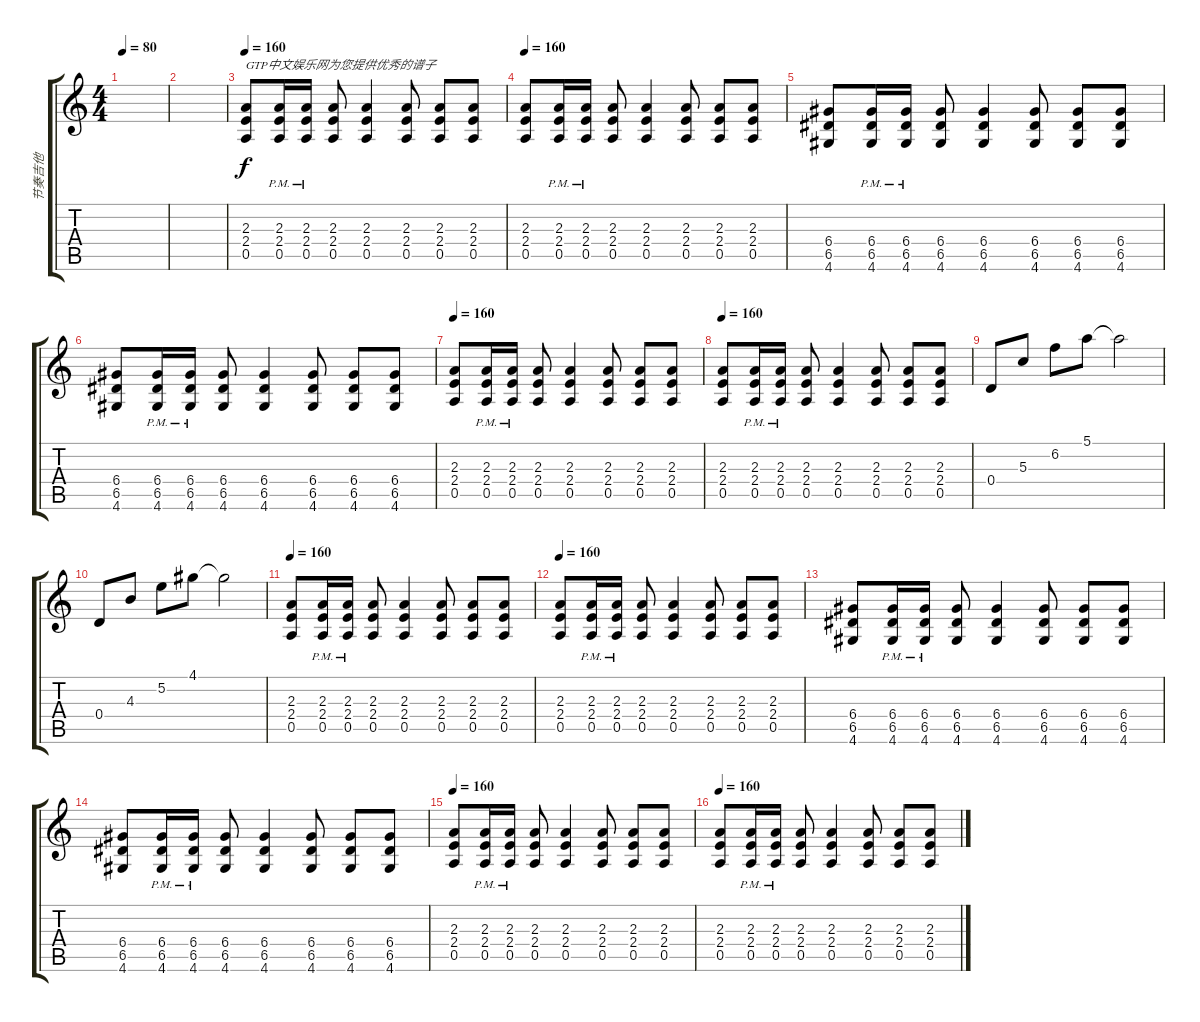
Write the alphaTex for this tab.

\track ("节奏吉他" "节奏吉他") {instrument overdrivenguitar}
\staff {score tabs}
\tuning (E4 B3 G3 D3 A2 E2) {hide}
\ts (4 4)
\tempo 80
\clef g2
\ks c
|
|
\tempo 160
(2.3 2.4 0.5).8{txt "GTP中文娱乐网为您提供优秀的谱子"} (2.3{pm} 2.4{pm} 0.5{pm}).16 (2.3{pm} 2.4{pm} 0.5{pm}).16 (2.3 2.4 0.5).8 (2.3 2.4 0.5).4 (2.3 2.4 0.5).8 (2.3 2.4 0.5).8 (2.3 2.4 0.5).8 |
\tempo 160
(2.3 2.4 0.5).8 (2.3{pm} 2.4{pm} 0.5{pm}).16 (2.3{pm} 2.4{pm} 0.5{pm}).16 (2.3 2.4 0.5).8 (2.3 2.4 0.5).4 (2.3 2.4 0.5).8 (2.3 2.4 0.5).8 (2.3 2.4 0.5).8 |
(6.4 6.5 4.6).8 (6.4{pm} 6.5{pm} 4.6{pm}).16 (6.4{pm} 6.5{pm} 4.6{pm}).16 (6.4 6.5 4.6).8 (6.4 6.5 4.6).4 (6.4 6.5 4.6).8 (6.4 6.5 4.6).8 (6.4 6.5 4.6).8 |
(6.4 6.5 4.6).8 (6.4{pm} 6.5{pm} 4.6{pm}).16 (6.4{pm} 6.5{pm} 4.6{pm}).16 (6.4 6.5 4.6).8 (6.4 6.5 4.6).4 (6.4 6.5 4.6).8 (6.4 6.5 4.6).8 (6.4 6.5 4.6).8 |
\tempo 160
(2.3 2.4 0.5).8 (2.3{pm} 2.4{pm} 0.5{pm}).16 (2.3{pm} 2.4{pm} 0.5{pm}).16 (2.3 2.4 0.5).8 (2.3 2.4 0.5).4 (2.3 2.4 0.5).8 (2.3 2.4 0.5).8 (2.3 2.4 0.5).8 |
\tempo 160
(2.3 2.4 0.5).8 (2.3{pm} 2.4{pm} 0.5{pm}).16 (2.3{pm} 2.4{pm} 0.5{pm}).16 (2.3 2.4 0.5).8 (2.3 2.4 0.5).4 (2.3 2.4 0.5).8 (2.3 2.4 0.5).8 (2.3 2.4 0.5).8 |
0.4.8 5.3.8 6.2.8 5.1.8 5.1{t}.2 |
0.4.8 4.3.8 5.2.8 4.1.8 4.1{t}.2 |
\tempo 160
(2.3 2.4 0.5).8 (2.3{pm} 2.4{pm} 0.5{pm}).16 (2.3{pm} 2.4{pm} 0.5{pm}).16 (2.3 2.4 0.5).8 (2.3 2.4 0.5).4 (2.3 2.4 0.5).8 (2.3 2.4 0.5).8 (2.3 2.4 0.5).8 |
\tempo 160
(2.3 2.4 0.5).8 (2.3{pm} 2.4{pm} 0.5{pm}).16 (2.3{pm} 2.4{pm} 0.5{pm}).16 (2.3 2.4 0.5).8 (2.3 2.4 0.5).4 (2.3 2.4 0.5).8 (2.3 2.4 0.5).8 (2.3 2.4 0.5).8 |
(6.4 6.5 4.6).8 (6.4{pm} 6.5{pm} 4.6{pm}).16 (6.4{pm} 6.5{pm} 4.6{pm}).16 (6.4 6.5 4.6).8 (6.4 6.5 4.6).4 (6.4 6.5 4.6).8 (6.4 6.5 4.6).8 (6.4 6.5 4.6).8 |
(6.4 6.5 4.6).8 (6.4{pm} 6.5{pm} 4.6{pm}).16 (6.4{pm} 6.5{pm} 4.6{pm}).16 (6.4 6.5 4.6).8 (6.4 6.5 4.6).4 (6.4 6.5 4.6).8 (6.4 6.5 4.6).8 (6.4 6.5 4.6).8 |
\tempo 160
(2.3 2.4 0.5).8 (2.3{pm} 2.4{pm} 0.5{pm}).16 (2.3{pm} 2.4{pm} 0.5{pm}).16 (2.3 2.4 0.5).8 (2.3 2.4 0.5).4 (2.3 2.4 0.5).8 (2.3 2.4 0.5).8 (2.3 2.4 0.5).8 |
\tempo 160
(2.3 2.4 0.5).8 (2.3{pm} 2.4{pm} 0.5{pm}).16 (2.3{pm} 2.4{pm} 0.5{pm}).16 (2.3 2.4 0.5).8 (2.3 2.4 0.5).4 (2.3 2.4 0.5).8 (2.3 2.4 0.5).8 (2.3 2.4 0.5).8
